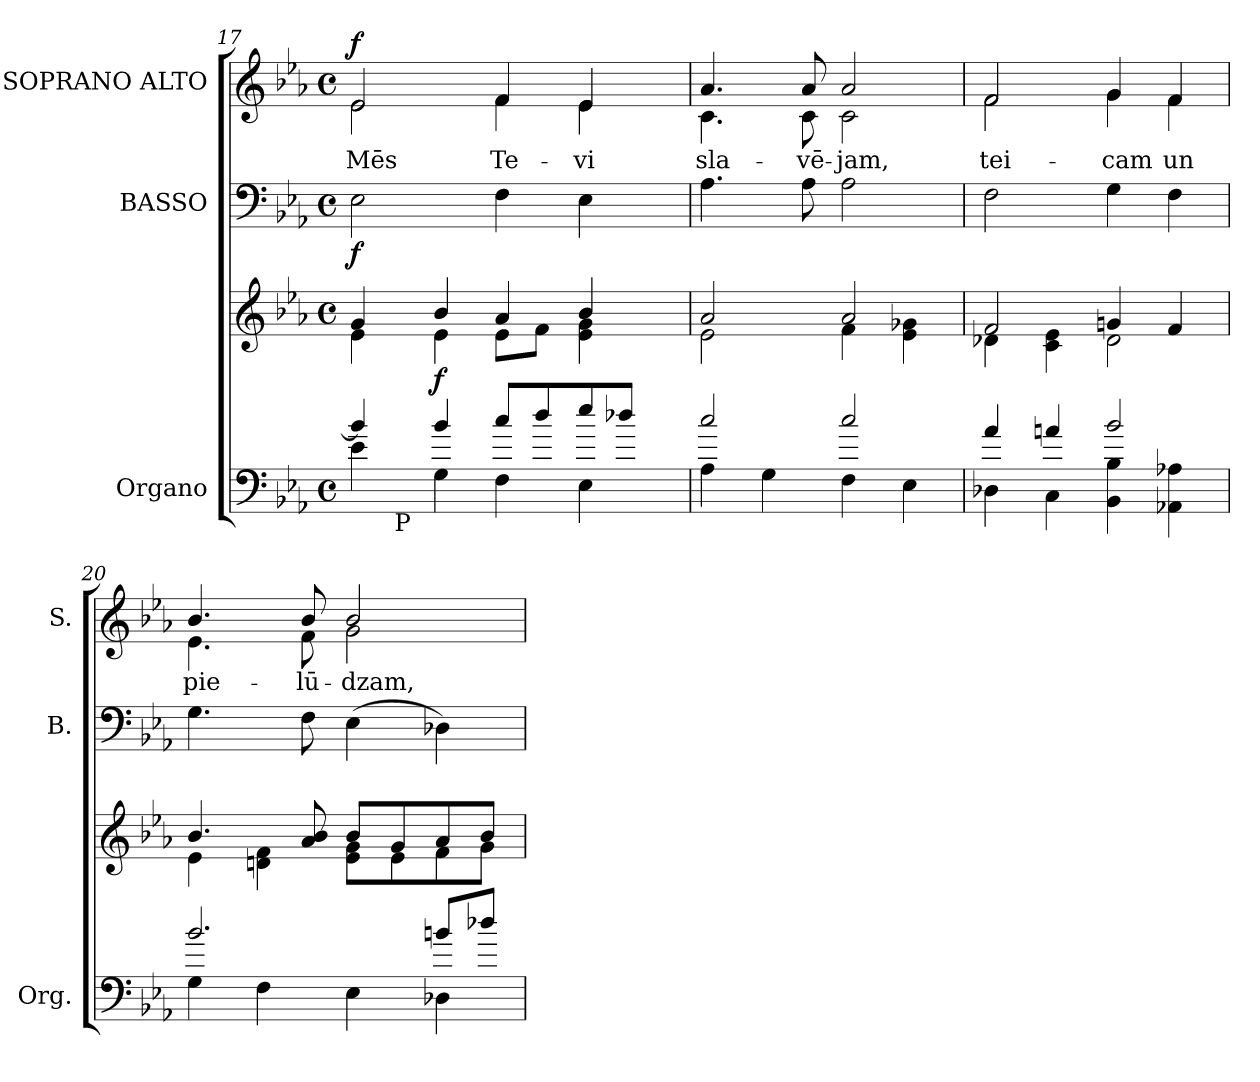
**kern	**kern	**dynam	**kern	**dynam	**kern	**text	**dynam
*part3	*part3	*part3	*part2	*part2	*part1	*part1	*part1
*staff4	*staff3	*staff3/4	*staff2	*staff2	*staff1	*staff1	*staff1
*I"Organo	*	*	*I"BASSO	*	*I"SOPRANO ALTO	*	*
*I'Org.	*	*	*I'B.	*	*I'S.	*	*
*clefF4	*clefG2	*	*clefF4	*	*clefG2	*	*
*k[b-e-a-]	*k[b-e-a-]	*	*k[b-e-a-]	*	*k[b-e-a-]	*	*
*E-:	*E-:	*	*E-:	*	*E-:	*	*
*M4/4	*M4/4	*	*M4/4	*	*M4/4	*	*
*met(c)	*met(c)	*	*met(c)	*	*met(c)	*	*
*8ba	*	*	*	*	*	*	*
=17	=17	=17	=17	=17	=17	=17	=17
*^	*^	*	*	*	*	*	*
!	!	!	!	!	!	!	!	!LO:LY:b:color=#000000	!
*	*^	*	*	*	*	*	*^	*	*
4B-i/]	4E-i\	8ryy	4gi/	4e-i\	.	2E-i\	f	2e-i/	2e-i\	Mēs	f
.	.	512.ryy	.	.	.	.	.	.	.	.	.
!	!	!LO:TX:b:t=P	!	!	!	!	!	!	!	!	!
.	.	2ryy	.	.	.	.	.	.	.	.	.
4B-i/	4GGi\	.	4b-i/	4e-i\	f	.	.	.	.	.	.
!	!	!	!	!	!	!	!	!	!	!LO:LY:b:color=#000000	!
8ci/L	4FFi\	.	4a-i/	8e-i\L	.	4Fi\	.	4fi/	4fi\	Te-	.
8di/	.	.	.	8fi\J	.	.	.	.	.	.	.
.	.	4ryy	.	.	.	.	.	.	.	.	.
!	!	!	!	!	!	!	!	!	!	!LO:LY:b:color=#000000	!
8e-i/	4EE-i\	.	4b-i/	4e-i\ 4gi	.	4E-i\	.	4e-i/	4e-i\	-vi	.
8d-Xi/J	.	.	.	.	.	.	.	.	.	.	.
.	.	16ryy	.	.	.	.	.	.	.	.	.
.	.	32ryy	.	.	.	.	.	.	.	.	.
.	.	64ryy	.	.	.	.	.	.	.	.	.
.	.	128ryy	.	.	.	.	.	.	.	.	.
.	.	256ryy	.	.	.	.	.	.	.	.	.
.	.	1024ryy	.	.	.	.	.	.	.	.	.
*	*v	*v	*	*	*	*	*	*	*	*	*
=18	=18	=18	=18	=18	=18	=18	=18	=18	=18	=18
*	*^	*	*	*	*	*	*	*	*	*
!	!	!	!	!	!	!	!	!	!	!LO:LY:b:color=#000000	!
*	*v	*v	*	*	*	*	*	*	*	*	*
2ci/	4AA-i\	2a-i/	2e-i\	.	4.A-i\	.	4.a-i/	4.ci\	sla-	.
.	4GGi\	.	.	.	.	.	.	.	.	.
!	!	!	!	!	!	!	!	!	!LO:LY:b:color=#000000	!
.	.	.	.	.	8A-i\	.	8a-i/	8ci\	-vē-	.
!	!	!	!	!	!	!	!	!	!LO:LY:b:color=#000000	!
2ci/	4FFi\	2a-i/	4fi\	.	2A-i\	.	2a-i/	2ci\	-jam,	.
.	4EE-i\	.	4e-i\ 4g-Xi	.	.	.	.	.	.	.
=19	=19	=19	=19	=19	=19	=19	=19	=19	=19	=19
!	!	!	!	!	!	!	!	!	!LO:LY:b:color=#000000	!
4A-i/	4DD-Xi\	2fi/	4d-Xi\	.	2Fi\	.	2fi/	2fi\	tei-	.
4Ani/	4CCi\	.	4ci\ 4e-i	.	.	.	.	.	.	.
!	!	!	!	!	!	!	!	!	!LO:LY:b:color=#000000	!
2B-i/	4BBB-i\ 4BB-i	4gni/	2d-i\	.	4Gi\	.	4gi/	4gi\	-cam	.
!	!	!	!	!	!	!	!	!	!LO:LY:b:color=#000000	!
.	4AAA-Xi\ 4AA-Xi	4fi/	.	.	4Fi\	.	4fi/	4fi\	un	.
=20	=20	=20	=20	=20	=20	=20	=20	=20	=20	=20
!	!	!	!	!	!	!	!	!	!LO:LY:b:color=#000000	!
2.B-i/	4GGi\	4.b-i/	4e-i\	.	4.Gi\	.	4.b-i/	4.e-i\	pie-	.
.	4FFi\	.	4dni\ 4fi	.	.	.	.	.	.	.
!	!	!	!	!	!	!	!	!	!LO:LY:b:color=#000000	!
.	.	8a-i/ 8b-i	.	.	8Fi\	.	8b-i/	8fi\	-lū-	.
!	!	!	!	!	!	!	!	!	!LO:LY:b:color=#000000	!
.	4EE-i\	8b-i/L	8e-i\ 8giL	.	(4E-i\	.	2b-i/	2gi\	-dzam,	.
.	.	8gi/	8e-i\	.	.	.	.	.	.	.
8Bni/L	4DD-Xi\	8a-i/	8fi\	.	4D-Xi\)	.	.	.	.	.
8d-Xi/J	.	8b-i/J	8gi\J	.	.	.	.	.	.	.
*v	*v	*	*	*	*	*	*v	*v	*	*
*	*X8ba	*	*	*	*	*	*	*
*	*v	*v	*	*	*	*	*	*
=	=	=	=	=	=	=	=
*-	*-	*-	*-	*-	*-	*-	*-
